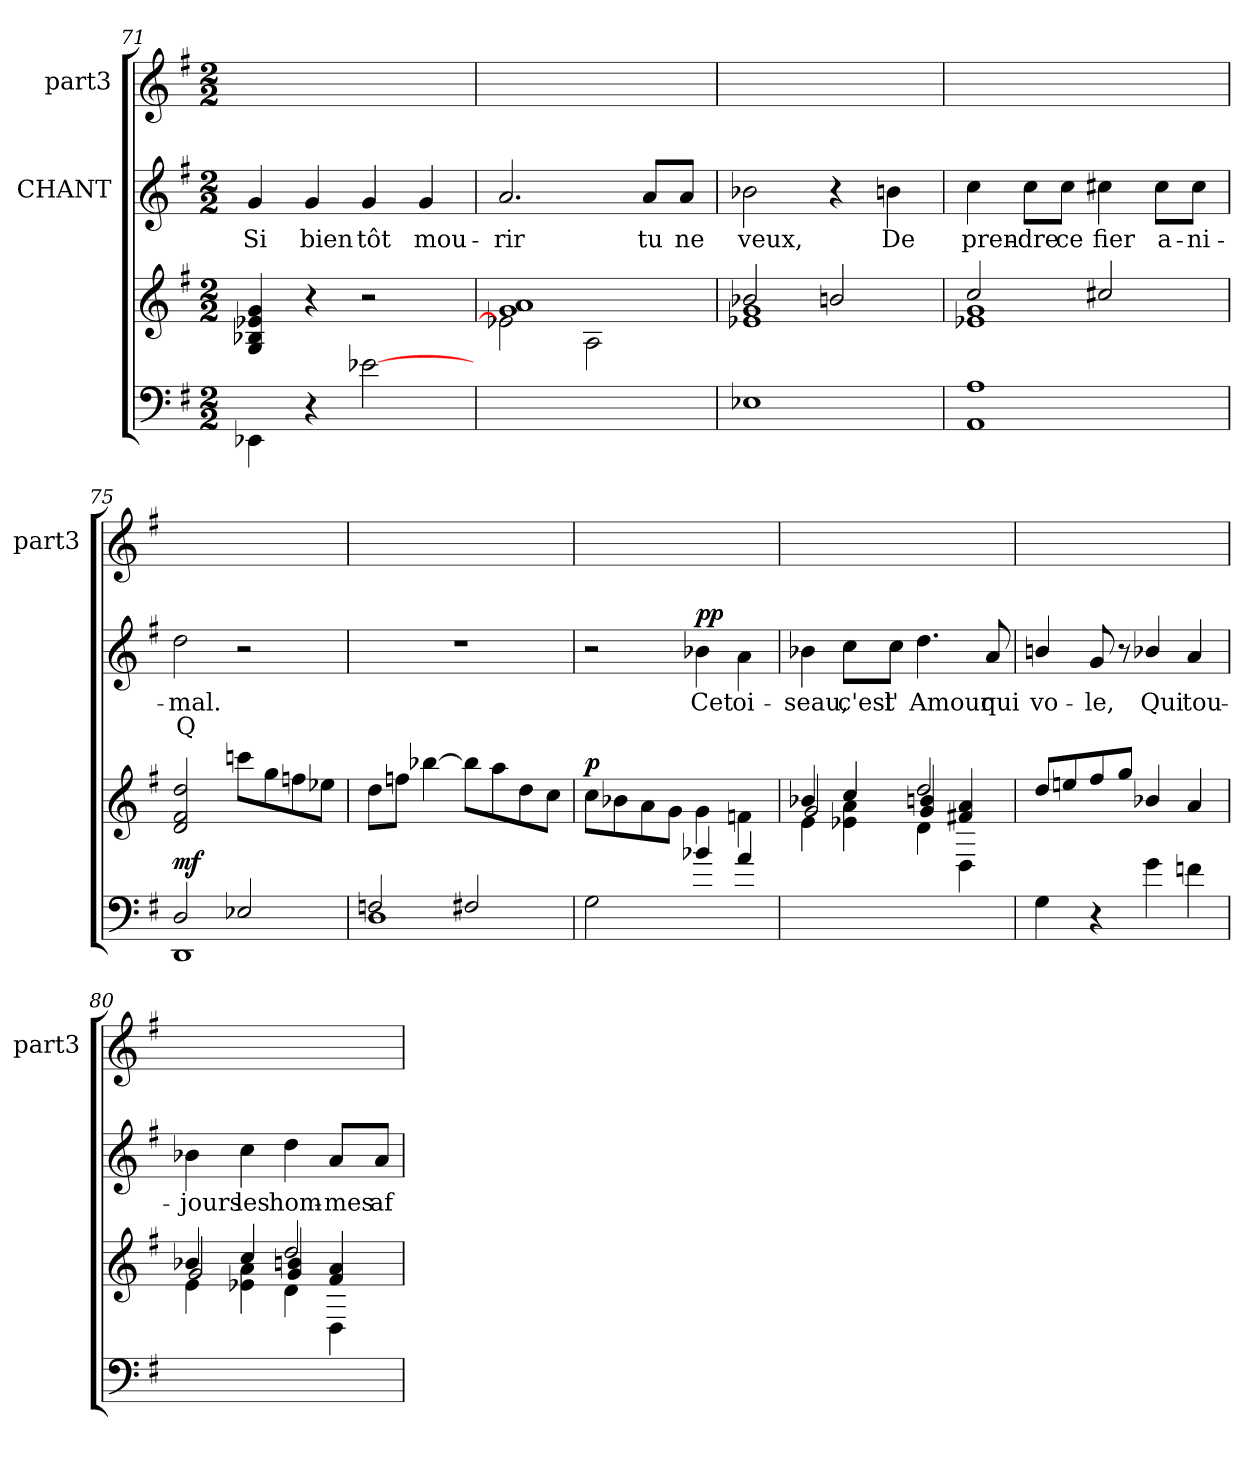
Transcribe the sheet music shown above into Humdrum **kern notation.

**kern	**kern	**dynam	**kern	**text	**text	**dynam	**kern
*part3	*part3	*part3	*part2	*part2	*part2	*part2	*part1
*staff4	*staff3	*staff3/4	*staff2	*staff2	*staff2	*staff2	*staff1
*	*	*	*I"CHANT	*	*	*	*I"part3
*	*	*	*	*	*	*	*I'part3
*clefF4	*clefG2	*	*clefG2	*	*	*	*clefG2
*k[f#]	*k[f#]	*	*k[f#]	*	*	*	*k[f#]
*M2/2	*M2/2	*	*M2/2	*	*	*	*M2/2
=71	=71	=71	=71	=71	=71	=71	=71
4EE-Xi\	4gj/ 4e-Xj/ 4B-Xj/ 4Gj/	.	4gj/	Si	.	.	1ryy
4r	4r	.	4gj/	bien	.	.	.
[2e-Xi\	2r	.	4gj/	tôt	.	.	.
.	.	.	4gj/	mou-	.	.	.
=72	=72	=72	=72	=72	=72	=72	=72
*	*^	*	*	*	*	*	*
1ryy	1gj/ 1aj/	2e-Xi\]	.	2.aj/	rir	.	.	1ryy
.	.	2Ai\	.	.	.	.	.	.
.	.	.	.	8aj/L	tu	.	.	.
.	.	.	.	8aj/J	ne	.	.	.
!!LO:PB:g=z
=73	=73	=73	=73	=73	=73	=73	=73	=73
1E-Xi/	2b-Xj/	1e-XZ/ 1gZ/	.	2b-Xj\	veux,	.	.	1ryy
.	2bnj/	.	.	4r	.	.	.	.
.	.	.	.	4bnj\	De	.	.	.
=74	=74	=74	=74	=74	=74	=74	=74	=74
1AAi/ 1Ai/	2ccj/	1e-XZ/ 1gZ/	.	4ccj\	pren-	.	.	1ryy
.	.	.	.	8ccj\L	dre	.	.	.
.	.	.	.	8ccj\J	ce	.	.	.
.	2cc#Xj/	.	.	4cc#Xj\	fier	.	.	.
.	.	.	.	8cc#j\L	a-	.	.	.
.	.	.	.	8cc#j\J	ni-	.	.	.
*	*v	*v	*	*	*	*	*	*
=75	=75	=75	=75	=75	=75	=75	=75
*^	*	*	*	*	*	*	*
!	!	!	!LO:DY:a=2	!	!	!	!	!
2Di/	1DDZ/	2ddj/ 2f#j/ 2dj/	mf	2ddj\	mal.	Q	.	1ryy
2E-Xi/	.	8cccnj\L	.	2r	.	.	.	.
.	.	8ggj\	.	.	.	.	.	.
.	.	8ffnj\	.	.	.	.	.	.
.	.	8ee-Xj\J	.	.	.	.	.	.
=76	=76	=76	=76	=76	=76	=76	=76	=76
2Fni/	1DZ/	8ddj\L	.	1r	.	.	.	1ryy
.	.	8ffnj\J	.	.	.	.	.	.
.	.	[4bb-Xj\	.	.	.	.	.	.
2F#Xi/	.	8bb-j\L]	.	.	.	.	.	.
.	.	8aaj\	.	.	.	.	.	.
.	.	8ddj\	.	.	.	.	.	.
.	.	8ccj\J	.	.	.	.	.	.
!!LO:LB:g=z
=77	=77	=77	=77	=77	=77	=77	=77	=77
!	!	!	!LO:DY:a	!	!	!	!	!
2Gi\	1ryy	8ccj\L	p	2r	.	.	.	1ryy
.	.	8b-Xj\	.	.	.	.	.	.
.	.	8aj\	.	.	.	.	.	.
.	.	8gj\J	.	.	.	.	.	.
!	!	!	!	!	!	!	!LO:DY:a	!
4b-Xi/	.	4gj\	.	4b-Xj\	Cet	.	pp	.
4ai/	.	4fnj\	.	4aj\	oi-	.	.	.
*v	*v	*	*	*	*	*	*	*
=78	=78	=78	=78	=78	=78	=78	=78
*	*^	*	*	*	*	*	*
*	*	*^	*	*	*	*	*	*
1ryy	4b-Xj/	2gi/	4eZ\	.	4b-Xj\	seau,	.	.	1ryy
.	4ccj/	.	4aZ\ 4e-XZ\	.	8ccj\L	c'est	.	.	.
.	.	.	.	.	8ccj\J	l'	.	.	.
.	2ddj/	4bni/ 4gi/	4dZ\	.	4.ddj\	Amour	.	.	.
.	.	4Di\	4aZ/ 4f#XZ/	.	.	.	.	.	.
.	.	.	.	.	8aj/	qui	.	.	.
*	*v	*v	*v	*	*	*	*	*	*
=79	=79	=79	=79	=79	=79	=79	=79
4Gi\	8ddj/L	.	4bnj/	vo-	.	.	1ryy
.	8eenj/	.	.	.	.	.	.
4r	8ff#j/	.	8gj/	le,	.	.	.
.	8ggj/J	.	8r	.	.	.	.
4gi\	4b-Xj/	.	4b-Xj/	Qui	.	.	.
4fni\	4aj/	.	4aj/	tou-	.	.	.
=80	=80	=80	=80	=80	=80	=80	=80
*	*^	*	*	*	*	*	*
*	*	*^	*	*	*	*	*	*
1ryy	4b-Xj/	2gi/	4eZ\	.	4b-Xj\	jours	.	.	1ryy
.	4ccj/	.	4aZ\ 4e-XZ\	.	4ccj\	les	.	.	.
.	2ddj/	4bni/ 4gi/	4dZ\	.	4ddj\	hom-	.	.	.
.	.	4Di\	4aZ/ 4f#Z/	.	8aj/L	mes	.	.	.
.	.	.	.	.	8aj/J	af-	.	.	.
*	*v	*v	*v	*	*	*	*	*	*
=	=	=	=	=	=	=	=
*-	*-	*-	*-	*-	*-	*-	*-
